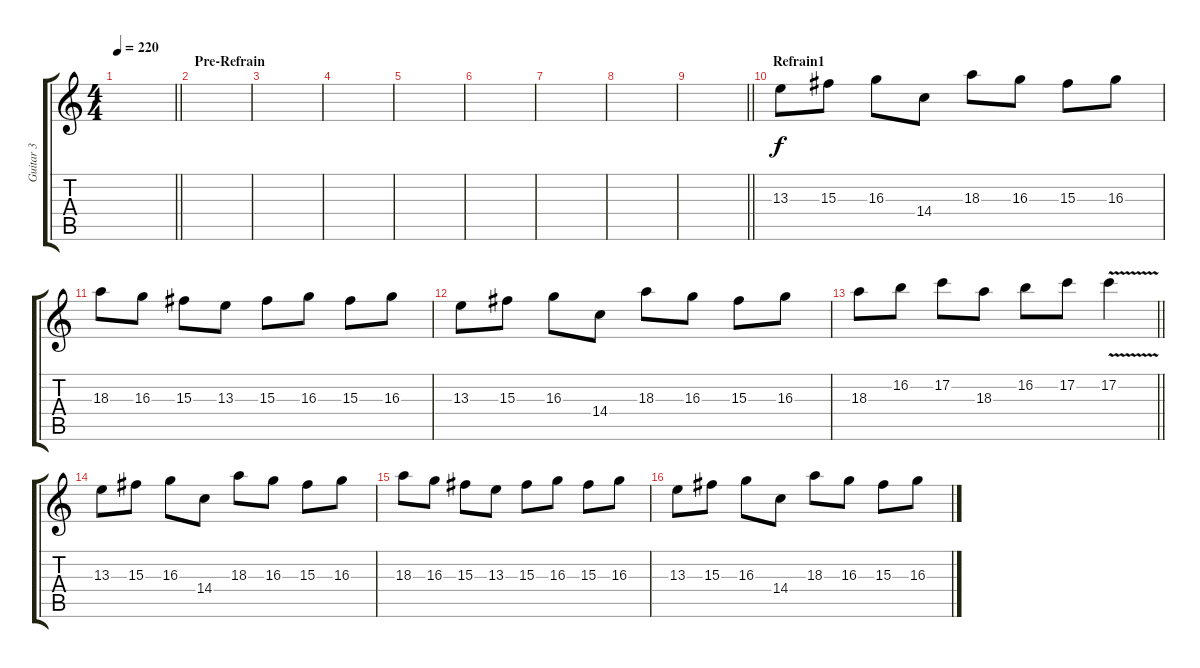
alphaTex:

\track ("Guitar 3" "Guitar 3") {instrument distortionguitar}
\staff {score tabs}
\tuning (C4 G3 Eb3 Bb2 F2 C2) {hide}
\ts (4 4)
\tempo 220
\clef g2
\barLineRight lightlight
\ks c
|
\section ("" "Pre-Refrain")
|
|
|
|
|
|
|
\barLineRight lightlight
|
\section ("" "Refrain1")
13.3.8 15.3.8 16.3.8 14.4.8 18.3.8 16.3.8 15.3.8 16.3.8 |
18.3.8 16.3.8 15.3.8 13.3.8 15.3.8 16.3.8 15.3.8 16.3.8 |
13.3.8 15.3.8 16.3.8 14.4.8 18.3.8 16.3.8 15.3.8 16.3.8 |
\barLineRight lightlight
18.3.8 16.2.8 17.2.8 18.3.8 16.2.8 17.2.8 17.2{v}.4 |
13.3.8{volume 4} 15.3.8 16.3.8 14.4.8 18.3.8 16.3.8 15.3.8 16.3.8 |
18.3.8 16.3.8 15.3.8 13.3.8 15.3.8 16.3.8 15.3.8 16.3.8 |
13.3.8 15.3.8 16.3.8 14.4.8 18.3.8 16.3.8 15.3.8 16.3.8
